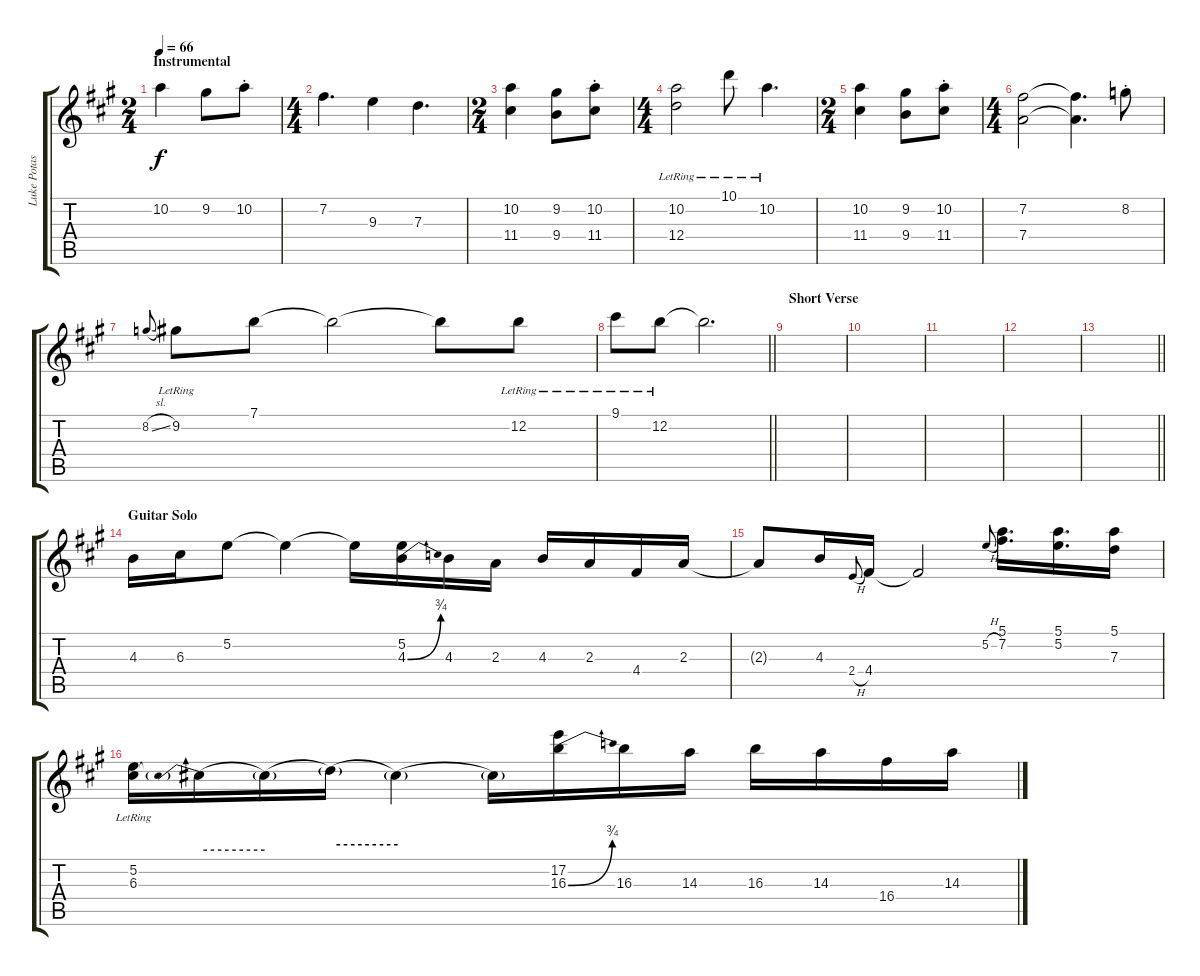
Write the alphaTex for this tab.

\track ("Luke Potashnick Lead" "Luke Potas") {instrument electricguitarjazz}
\staff {score tabs}
\tuning (E4 B3 G3 D3 A2 E2) {hide}
\ts (2 4)
\section ("" "Instrumental")
\tempo 66
\clef g2
\ks f#minor
10.2.4{dy f} 9.2.8 10.2{st}.8 |
\ts (4 4)
7.2.4{d} 9.3.4 7.3.4{d} |
\ts (2 4)
(10.2 11.4).4 (9.2 9.4).8 (10.2{st} 11.4{st}).8 |
\ts (4 4)
(10.2{lr} 12.4).2 10.1{lr}.8 10.2{lr}.4{d} |
\ts (2 4)
(10.2 11.4).4 (9.2 9.4).8 (10.2{st} 11.4{st}).8 |
\ts (4 4)
(7.2 7.4).2 (7.2{t} 7.4{t}).4{d} 8.2{st}.8 |
8.2{sl}.8{gr onbeat} 9.2{lr}.8 7.1.8 7.1{t}.2 7.1{t}.8 12.2{lr}.8 |
\barLineRight lightlight
9.1{lr}.8 12.2{lr}.8 12.2{t}.2{d} |
\section ("" "Short Verse")
|
|
|
|
\barLineRight lightlight
|
\section ("" "Guitar Solo")
4.3.16 6.3.16 5.2.8 5.2{t}.4 5.2{t}.16 (5.2 4.3{be (bend 0 0 60 3)}).16 4.3.16 2.3.16 4.3.16 2.3.16 4.4.16 2.3.16 |
2.3{t}.8 4.3.16 2.4{h}.8{gr onbeat} 4.4.16 4.4{t}.2 5.2{h}.8{gr onbeat} (5.1 7.2).16{d} (5.1 5.2).16{d} (5.1 7.3).16 |
(5.2{lr} 6.3).16 6.3{be (prebend 0 1 60 1) t}.16 6.3{be (hold 0 0 60 0) t}.16 6.3{be (hold 0 2 60 2) t}.16 6.3{be (hold 0 0 60 0) t}.4 6.3{t}.16 (17.2 16.3{be (bend 0 0 60 3)}).16 16.3.16 14.3.16 16.3.16 14.3.16 16.4.16 14.3.16
